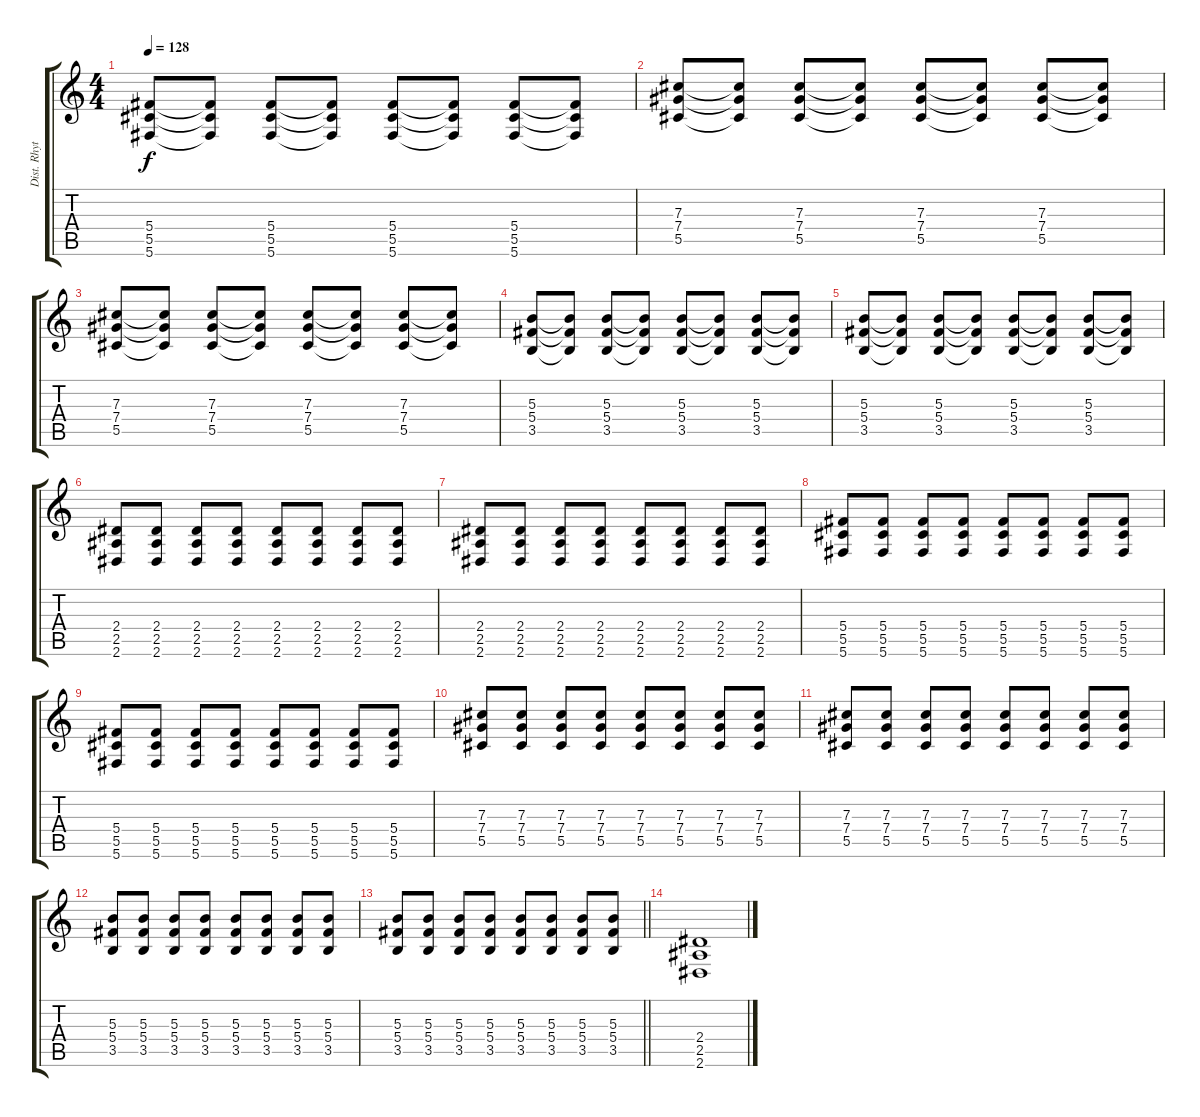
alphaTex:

\track ("Dist. Rhytm Guitar [L]" "Dist. Rhyt") {instrument distortionguitar}
\staff {score tabs}
\tuning (Eb4 Bb3 Gb3 Db3 Ab2 Db2) {hide}
\ts (4 4)
\tempo 128
\clef g2
\ks c
(5.4 5.5 5.6).8{dy f} (5.4{t} 5.5{t} 5.6{t}).8 (5.4 5.5 5.6).8 (5.4{t} 5.5{t} 5.6{t}).8 (5.4 5.5 5.6).8 (5.4{t} 5.5{t} 5.6{t}).8 (5.4 5.5 5.6).8 (5.4{t} 5.5{t} 5.6{t}).8 |
(7.3 7.4 5.5).8 (7.3{t} 7.4{t} 5.5{t}).8 (7.3 7.4 5.5).8 (7.3{t} 7.4{t} 5.5{t}).8 (7.3 7.4 5.5).8 (7.3{t} 7.4{t} 5.5{t}).8 (7.3 7.4 5.5).8 (7.3{t} 7.4{t} 5.5{t}).8 |
(7.3 7.4 5.5).8 (7.3{t} 7.4{t} 5.5{t}).8 (7.3 7.4 5.5).8 (7.3{t} 7.4{t} 5.5{t}).8 (7.3 7.4 5.5).8 (7.3{t} 7.4{t} 5.5{t}).8 (7.3 7.4 5.5).8 (7.3{t} 7.4{t} 5.5{t}).8 |
(5.3 5.4 3.5).8 (5.3{t} 5.4{t} 3.5{t}).8 (5.3 5.4 3.5).8 (5.3{t} 5.4{t} 3.5{t}).8 (5.3 5.4 3.5).8 (5.3{t} 5.4{t} 3.5{t}).8 (5.3 5.4 3.5).8 (5.3{t} 5.4{t} 3.5{t}).8 |
(5.3 5.4 3.5).8 (5.3{t} 5.4{t} 3.5{t}).8 (5.3 5.4 3.5).8 (5.3{t} 5.4{t} 3.5{t}).8 (5.3 5.4 3.5).8 (5.3{t} 5.4{t} 3.5{t}).8 (5.3 5.4 3.5).8 (5.3{t} 5.4{t} 3.5{t}).8 |
(2.4 2.5 2.6).8 (2.4 2.5 2.6).8 (2.4 2.5 2.6).8 (2.4 2.5 2.6).8 (2.4 2.5 2.6).8 (2.4 2.5 2.6).8 (2.4 2.5 2.6).8 (2.4 2.5 2.6).8 |
(2.4 2.5 2.6).8 (2.4 2.5 2.6).8 (2.4 2.5 2.6).8 (2.4 2.5 2.6).8 (2.4 2.5 2.6).8 (2.4 2.5 2.6).8 (2.4 2.5 2.6).8 (2.4 2.5 2.6).8 |
(5.4 5.5 5.6).8 (5.4 5.5 5.6).8 (5.4 5.5 5.6).8 (5.4 5.5 5.6).8 (5.4 5.5 5.6).8 (5.4 5.5 5.6).8 (5.4 5.5 5.6).8 (5.4 5.5 5.6).8 |
(5.4 5.5 5.6).8 (5.4 5.5 5.6).8 (5.4 5.5 5.6).8 (5.4 5.5 5.6).8 (5.4 5.5 5.6).8 (5.4 5.5 5.6).8 (5.4 5.5 5.6).8 (5.4 5.5 5.6).8 |
(7.3 7.4 5.5).8 (7.3 7.4 5.5).8 (7.3 7.4 5.5).8 (7.3 7.4 5.5).8 (7.3 7.4 5.5).8 (7.3 7.4 5.5).8 (7.3 7.4 5.5).8 (7.3 7.4 5.5).8 |
(7.3 7.4 5.5).8 (7.3 7.4 5.5).8 (7.3 7.4 5.5).8 (7.3 7.4 5.5).8 (7.3 7.4 5.5).8 (7.3 7.4 5.5).8 (7.3 7.4 5.5).8 (7.3 7.4 5.5).8 |
(5.3 5.4 3.5).8 (5.3 5.4 3.5).8 (5.3 5.4 3.5).8 (5.3 5.4 3.5).8 (5.3 5.4 3.5).8 (5.3 5.4 3.5).8 (5.3 5.4 3.5).8 (5.3 5.4 3.5).8 |
\barLineRight lightlight
(5.3 5.4 3.5).8 (5.3 5.4 3.5).8 (5.3 5.4 3.5).8 (5.3 5.4 3.5).8 (5.3 5.4 3.5).8 (5.3 5.4 3.5).8 (5.3 5.4 3.5).8 (5.3 5.4 3.5).8 |
(2.4 2.5 2.6).1
